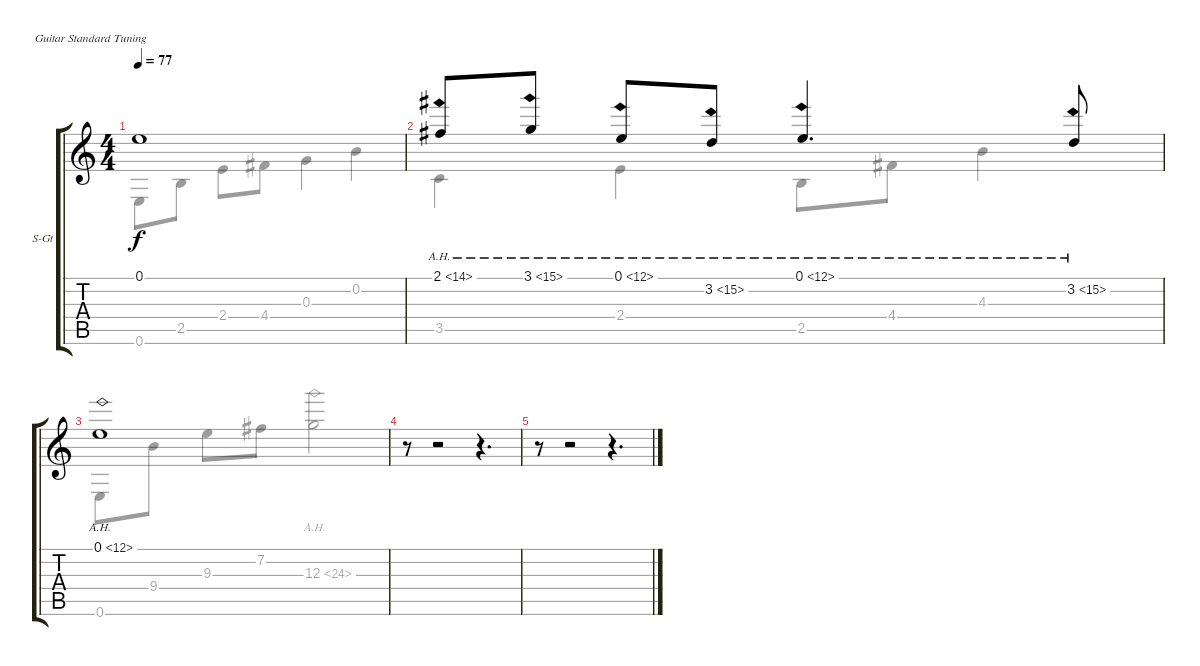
\bracketExtendMode groupsimilarinstruments
\firstSystemTrackNameOrientation horizontal
\otherSystemsTrackNameOrientation horizontal
\track ("Äîðîæêà 1" "S-Gt") {instrument acousticguitarsteel}
\staff {score tabs}
\tuning (E4 B3 G3 D3 A2 E2)
\voice
\ts (4 4)
\tempo 77
\clef g2
\ks c
0.1.1{dy f} |
2.1{ah 12}.8 3.1{ah 12}.8 0.1{ah 12}.8 3.2{ah 12}.8 0.1{ah 12}.4{d} 3.2{ah 12}.8 |
0.1{ah 12}.1 |
r.8 r.2 r.4{d} |
r.8 r.2 r.4{d}
\voice
\clef g2
\ottava regular
\simile none
\ks c
0.6.8{dy f} 2.5.8 2.4.8 4.4.8 0.3.4 0.2.4 |
3.5.4 2.4.4 2.5.8 4.4.8 4.3.4 |
0.6.8 9.4.8 9.3.8 7.2.8 12.3{ah 12}.2 |
|
